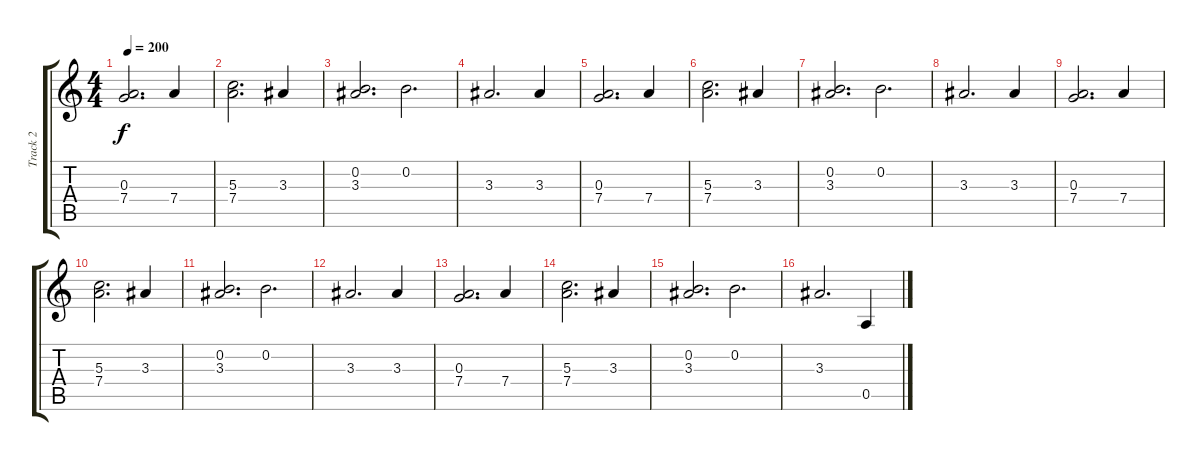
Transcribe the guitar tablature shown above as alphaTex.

\track ("Track 2" "Track 2") {instrument electricguitarclean}
\staff {score tabs}
\tuning (E4 B3 G3 D3 A2 E2) {hide}
\ts (4 4)
\tempo 200
\clef g2
\ks c
(0.3 7.4).2{d dy f} 7.4.4 |
(5.3 7.4).2{d} 3.3.4 |
(0.2 3.3).2{d} 0.2.2{d} |
3.3.2{d} 3.3.4 |
(0.3 7.4).2{d} 7.4.4 |
(5.3 7.4).2{d} 3.3.4 |
(0.2 3.3).2{d} 0.2.2{d} |
3.3.2{d} 3.3.4 |
(0.3 7.4).2{d} 7.4.4 |
(5.3 7.4).2{d} 3.3.4 |
(0.2 3.3).2{d} 0.2.2{d} |
3.3.2{d} 3.3.4 |
(0.3 7.4).2{d} 7.4.4 |
(5.3 7.4).2{d} 3.3.4 |
(0.2 3.3).2{d} 0.2.2{d} |
3.3.2{d} 0.5.4
